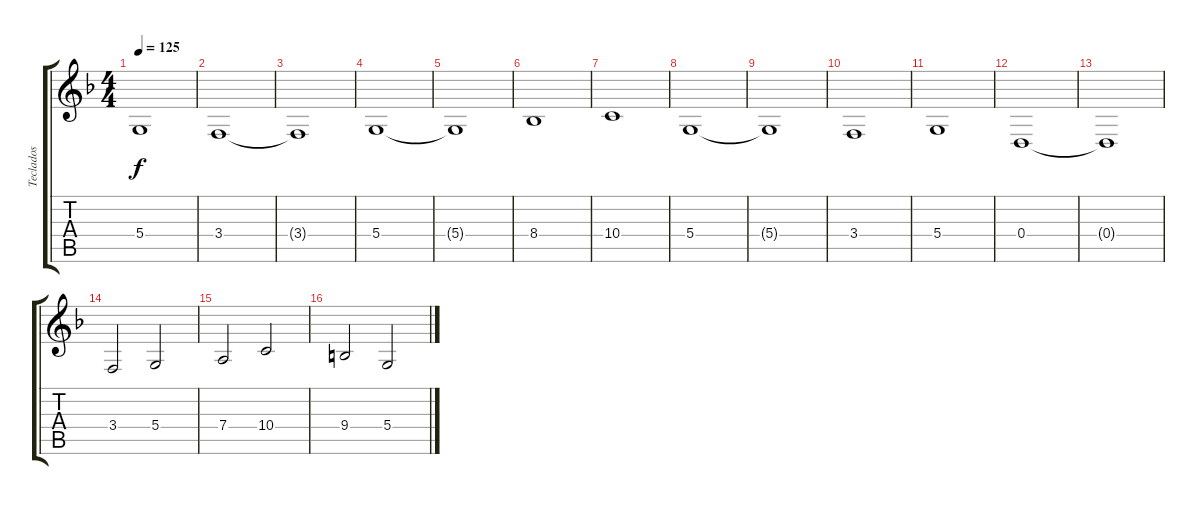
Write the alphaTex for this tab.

\track ("Teclados" "Teclados") {instrument tremolostrings}
\staff {score tabs}
\tuning (E4 B3 G3 D3 A2 E2) {hide}
\ts (4 4)
\tempo 125
\clef g2
\ks f
5.4{t}.1{dy f} |
3.4.1 |
3.4{t}.1 |
5.4.1 |
5.4{t}.1 |
8.4.1 |
10.4.1 |
5.4.1 |
5.4{t}.1 |
3.4.1 |
5.4.1 |
0.4.1 |
0.4{t}.1 |
3.4.2 5.4.2 |
7.4.2 10.4.2 |
9.4.2 5.4.2
